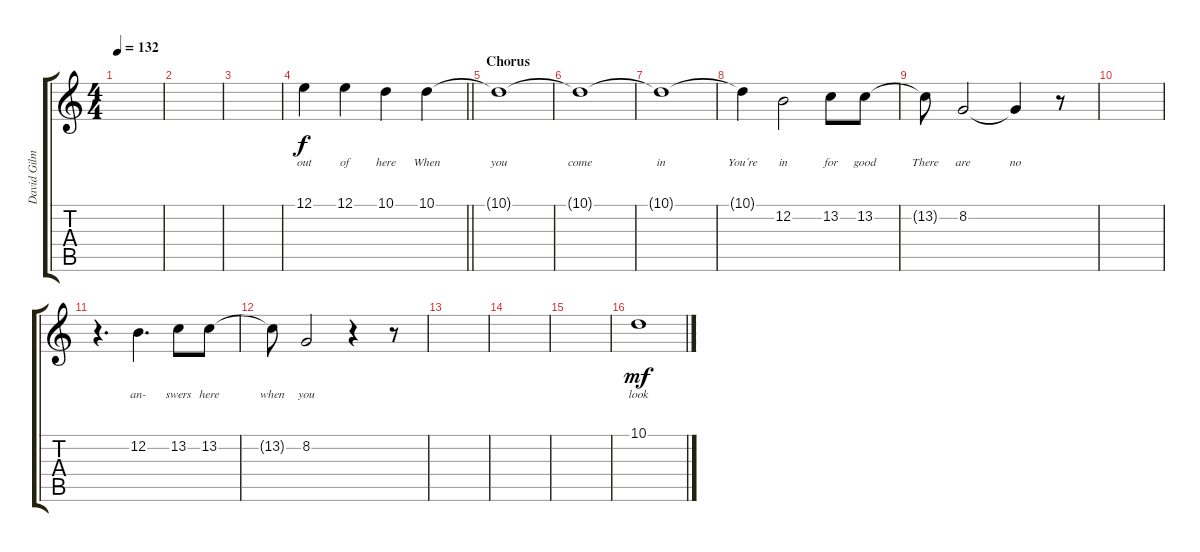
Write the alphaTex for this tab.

\track ("David Gilmour - Voice" "David Gilm") {instrument synthvoice}
\staff {score tabs}
\tuning (E4 B3 G3 D3 A2 E2) {hide}
\ts (4 4)
\tempo 132
\clef g2
\ks c
|
|
|
\barLineRight lightlight
12.1.4{lyrics (0 "out") lyrics (1 "") lyrics (2 "") lyrics (3 "") lyrics (4 "") dy f} 12.1.4{lyrics (0 "of") lyrics (1 "") lyrics (2 "") lyrics (3 "") lyrics (4 "")} 10.1.4{lyrics (0 "here") lyrics (1 "") lyrics (2 "") lyrics (3 "") lyrics (4 "")} 10.1.4{lyrics (0 "When") lyrics (1 "") lyrics (2 "") lyrics (3 "") lyrics (4 "")} |
\section ("" "Chorus")
10.1{t}.1{lyrics (0 "you") lyrics (1 "") lyrics (2 "") lyrics (3 "") lyrics (4 "")} |
10.1{t}.1{lyrics (0 "come") lyrics (1 "") lyrics (2 "") lyrics (3 "") lyrics (4 "")} |
10.1{t}.1{lyrics (0 "in") lyrics (1 "") lyrics (2 "") lyrics (3 "") lyrics (4 "")} |
10.1{t}.4{lyrics (0 "You´re") lyrics (1 "") lyrics (2 "") lyrics (3 "") lyrics (4 "")} 12.2.2{lyrics (0 "in") lyrics (1 "") lyrics (2 "") lyrics (3 "") lyrics (4 "")} 13.2.8{lyrics (0 "for") lyrics (1 "") lyrics (2 "") lyrics (3 "") lyrics (4 "")} 13.2.8{lyrics (0 "good") lyrics (1 "") lyrics (2 "") lyrics (3 "") lyrics (4 "")} |
13.2{t}.8{lyrics (0 "There") lyrics (1 "") lyrics (2 "") lyrics (3 "") lyrics (4 "")} 8.2.2{lyrics (0 "are") lyrics (1 "") lyrics (2 "") lyrics (3 "") lyrics (4 "")} 8.2{t}.4{lyrics (0 "no") lyrics (1 "") lyrics (2 "") lyrics (3 "") lyrics (4 "")} r.8 |
|
r.4{d} 12.2.4{d lyrics (0 "an-") lyrics (1 "") lyrics (2 "") lyrics (3 "") lyrics (4 "")} 13.2.8{lyrics (0 "swers") lyrics (1 "") lyrics (2 "") lyrics (3 "") lyrics (4 "")} 13.2.8{lyrics (0 "here") lyrics (1 "") lyrics (2 "") lyrics (3 "") lyrics (4 "")} |
13.2{t}.8{lyrics (0 "when") lyrics (1 "") lyrics (2 "") lyrics (3 "") lyrics (4 "")} 8.2.2{lyrics (0 "you") lyrics (1 "") lyrics (2 "") lyrics (3 "") lyrics (4 "")} r.4 r.8 |
|
|
|
10.1.1{lyrics (0 "look") lyrics (1 "") lyrics (2 "") lyrics (3 "") lyrics (4 "") dy mf}
